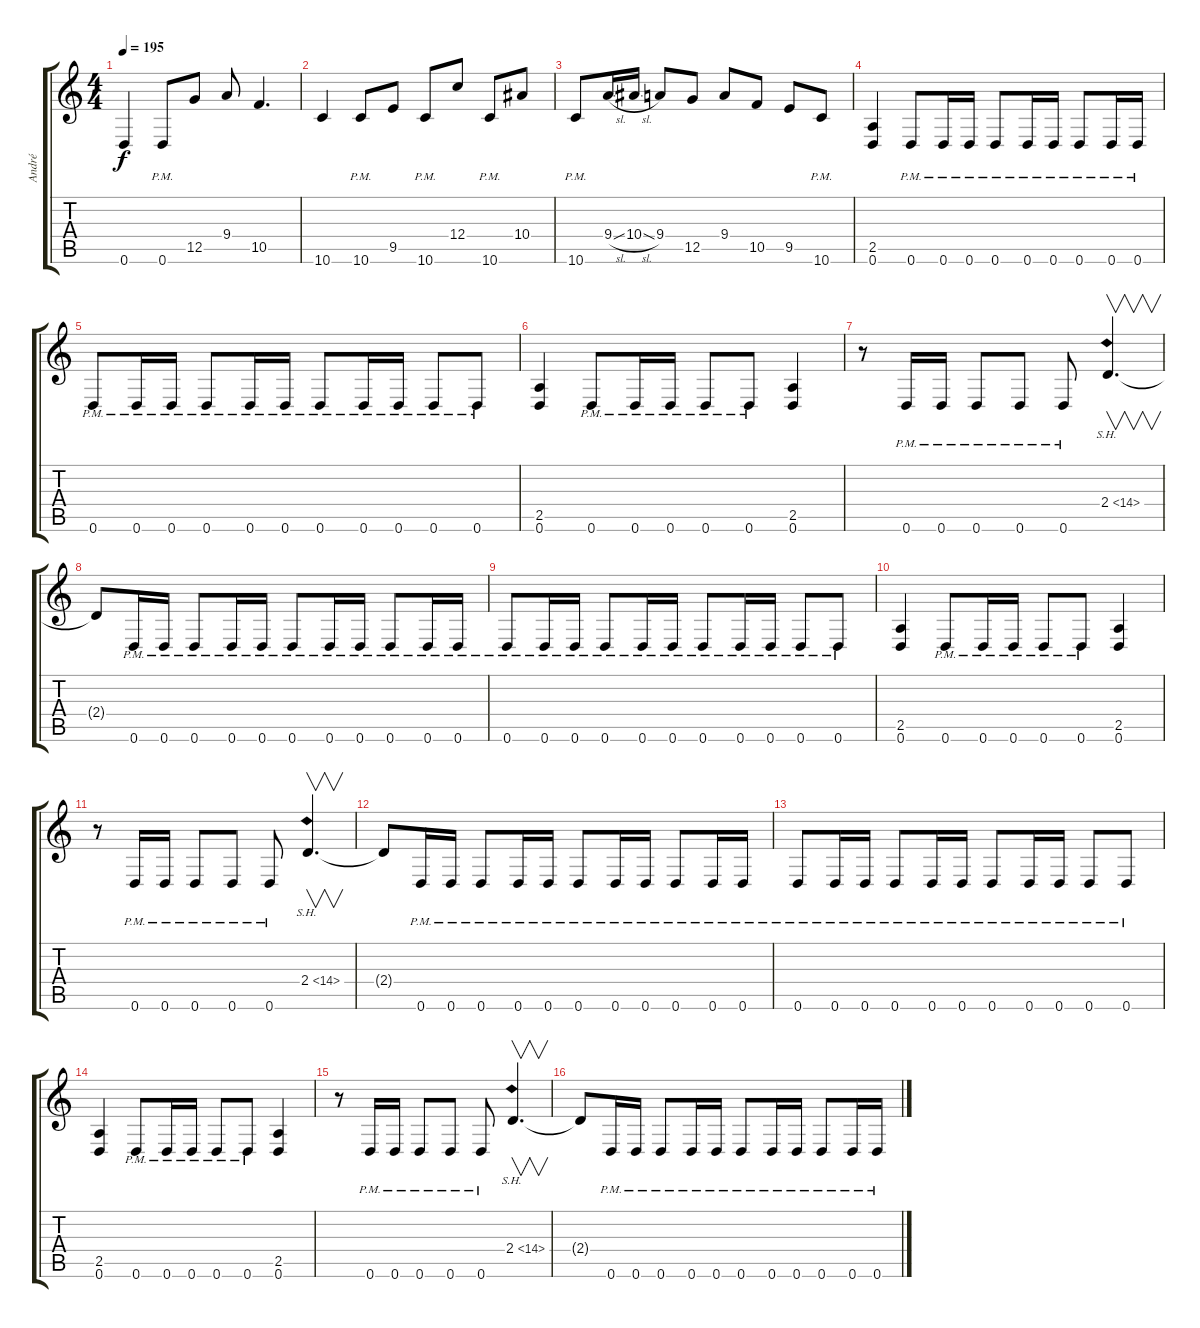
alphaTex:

\track ("André" "André") {instrument distortionguitar}
\staff {score tabs}
\tuning (D4 A3 F3 C3 G2 D2) {hide}
\ts (4 4)
\tempo 195
\clef g2
\ks c
0.6.4{dy f} 0.6{pm}.8 12.5.8 9.4.8 10.5.4{d} |
10.6.4 10.6{pm}.8 9.5.8 10.6{pm}.8 12.4.8 10.6{pm}.8 10.4.8 |
10.6{pm}.8 9.4{sl}.16 10.4{sl}.16 9.4.8 12.5.8 9.4.8 10.5.8 9.5.8 10.6{pm}.8 |
(2.5 0.6).4 0.6{pm}.8 0.6{pm}.16 0.6{pm}.16 0.6{pm}.8 0.6{pm}.16 0.6{pm}.16 0.6{pm}.8 0.6{pm}.16 0.6{pm}.16 |
0.6{pm}.8 0.6{pm}.16 0.6{pm}.16 0.6{pm}.8 0.6{pm}.16 0.6{pm}.16 0.6{pm}.8 0.6{pm}.16 0.6{pm}.16 0.6{pm}.8 0.6{pm}.8 |
(2.5 0.6).4 0.6{pm}.8 0.6{pm}.16 0.6{pm}.16 0.6{pm}.8 0.6{pm}.8 (2.5 0.6).4 |
r.8 0.6{pm}.16 0.6{pm}.16 0.6{pm}.8 0.6{pm}.8 0.6{pm}.8 2.4{sh 12}.4{v d} |
2.4{t}.8 0.6{pm}.16 0.6{pm}.16 0.6{pm}.8 0.6{pm}.16 0.6{pm}.16 0.6{pm}.8 0.6{pm}.16 0.6{pm}.16 0.6{pm}.8 0.6{pm}.16 0.6{pm}.16 |
0.6{pm}.8 0.6{pm}.16 0.6{pm}.16 0.6{pm}.8 0.6{pm}.16 0.6{pm}.16 0.6{pm}.8 0.6{pm}.16 0.6{pm}.16 0.6{pm}.8 0.6{pm}.8 |
(2.5 0.6).4 0.6{pm}.8 0.6{pm}.16 0.6{pm}.16 0.6{pm}.8 0.6{pm}.8 (2.5 0.6).4 |
r.8 0.6{pm}.16 0.6{pm}.16 0.6{pm}.8 0.6{pm}.8 0.6{pm}.8 2.4{sh 12}.4{v d} |
2.4{t}.8 0.6{pm}.16 0.6{pm}.16 0.6{pm}.8 0.6{pm}.16 0.6{pm}.16 0.6{pm}.8 0.6{pm}.16 0.6{pm}.16 0.6{pm}.8 0.6{pm}.16 0.6{pm}.16 |
0.6{pm}.8 0.6{pm}.16 0.6{pm}.16 0.6{pm}.8 0.6{pm}.16 0.6{pm}.16 0.6{pm}.8 0.6{pm}.16 0.6{pm}.16 0.6{pm}.8 0.6{pm}.8 |
(2.5 0.6).4 0.6{pm}.8 0.6{pm}.16 0.6{pm}.16 0.6{pm}.8 0.6{pm}.8 (2.5 0.6).4 |
r.8 0.6{pm}.16 0.6{pm}.16 0.6{pm}.8 0.6{pm}.8 0.6{pm}.8 2.4{sh 12}.4{v d} |
2.4{t}.8 0.6{pm}.16 0.6{pm}.16 0.6{pm}.8 0.6{pm}.16 0.6{pm}.16 0.6{pm}.8 0.6{pm}.16 0.6{pm}.16 0.6{pm}.8 0.6{pm}.16 0.6{pm}.16
